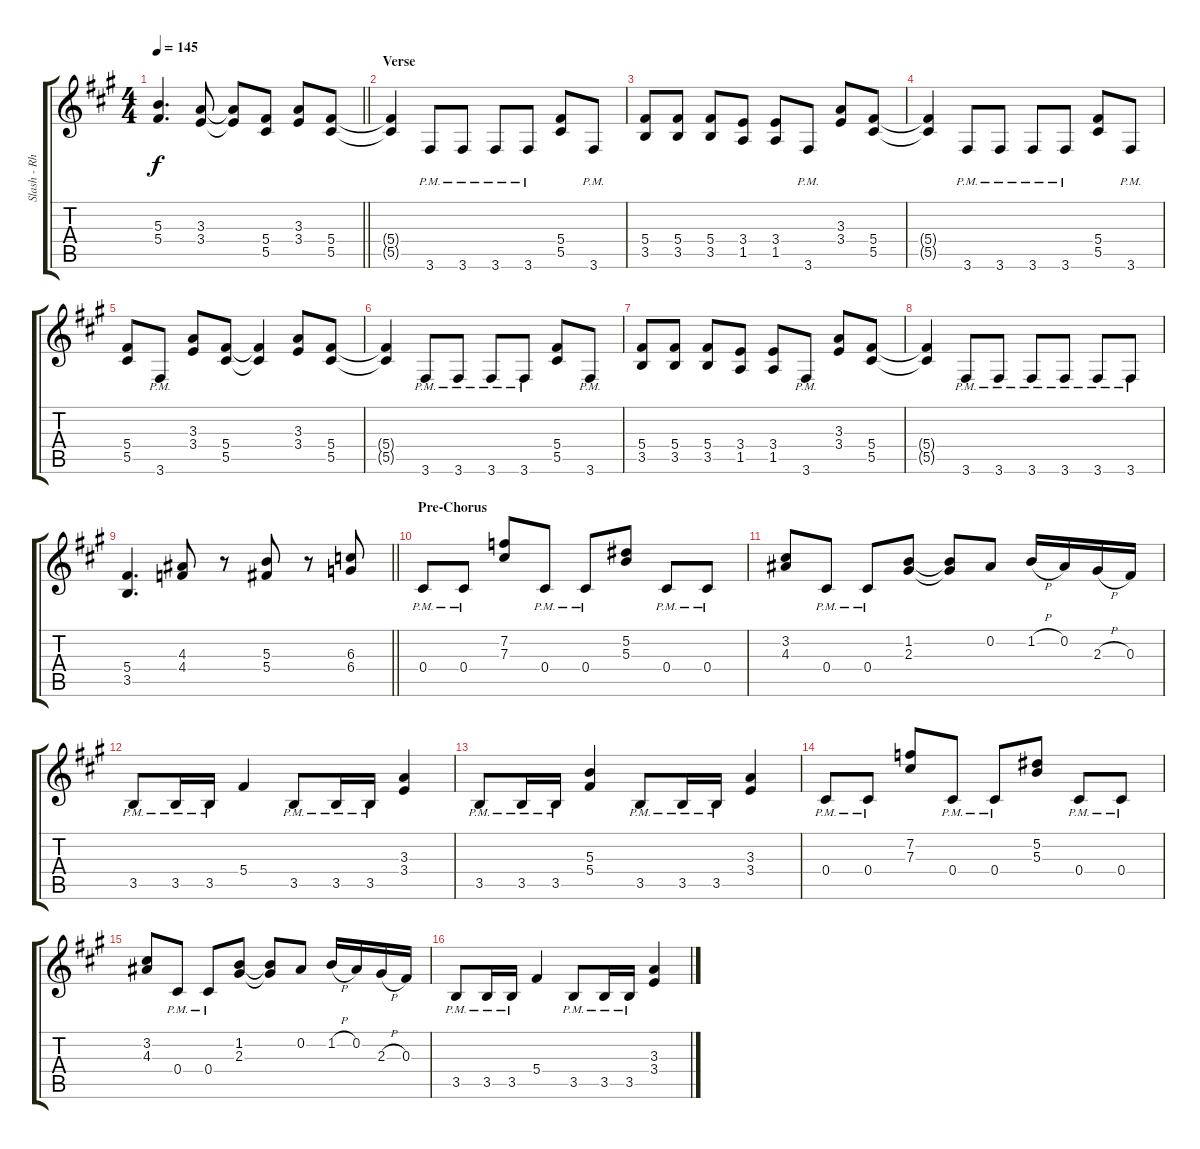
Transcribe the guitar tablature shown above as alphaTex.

\track ("Slash - Rhythm Guitar" "Slash - Rh") {instrument distortionguitar}
\staff {score tabs}
\tuning (Eb4 Bb3 Gb3 Db3 Ab2 Eb2) {hide}
\ts (4 4)
\tempo 145
\clef g2
\barLineRight lightlight
\ks a
(5.3 5.4).4{d dy f} (3.3 3.4).8 (3.3{t} 3.4{t}).8 (5.4 5.5).8 (3.3 3.4).8 (5.4 5.5).8 |
\section ("" "Verse")
(5.4{t} 5.5{t}).4 3.6{pm}.8 3.6{pm}.8 3.6{pm}.8 3.6{pm}.8 (5.4 5.5).8 3.6{pm}.8 |
(5.4 3.5).8 (5.4 3.5).8 (5.4 3.5).8 (3.4 1.5).8 (3.4 1.5).8 3.6{pm}.8 (3.3 3.4).8 (5.4 5.5).8 |
(5.4{t} 5.5{t}).4 3.6{pm}.8 3.6{pm}.8 3.6{pm}.8 3.6{pm}.8 (5.4 5.5).8 3.6{pm}.8 |
(5.4 5.5).8 3.6{pm}.8 (3.3 3.4).8 (5.4 5.5).8 (5.4{t} 5.5{t}).4 (3.3 3.4).8 (5.4 5.5).8 |
(5.4{t} 5.5{t}).4 3.6{pm}.8 3.6{pm}.8 3.6{pm}.8 3.6{pm}.8 (5.4 5.5).8 3.6{pm}.8 |
(5.4 3.5).8 (5.4 3.5).8 (5.4 3.5).8 (3.4 1.5).8 (3.4 1.5).8 3.6{pm}.8 (3.3 3.4).8 (5.4 5.5).8 |
(5.4{t} 5.5{t}).4 3.6{pm}.8 3.6{pm}.8 3.6{pm}.8 3.6{pm}.8 3.6{pm}.8 3.6{pm}.8 |
\barLineRight lightlight
(5.4 3.5).4{d} (4.3 4.4).8 r.8 (5.3 5.4).8 r.8 (6.3 6.4).8 |
\section ("" "Pre-Chorus")
0.4{pm}.8 0.4{pm}.8 (7.2 7.3).8 0.4{pm}.8 0.4{pm}.8 (5.2 5.3).8 0.4{pm}.8 0.4{pm}.8 |
(3.2 4.3).8 0.4{pm}.8 0.4{pm}.8 (1.2 2.3).8 (1.2{t} 2.3{t}).8 0.2.8 1.2{h}.16 0.2.16 2.3{h}.16 0.3.16 |
3.5{pm}.8 3.5{pm}.16 3.5{pm}.16 5.4.4 3.5{pm}.8 3.5{pm}.16 3.5{pm}.16 (3.3 3.4).4 |
3.5{pm}.8 3.5{pm}.16 3.5{pm}.16 (5.3 5.4).4 3.5{pm}.8 3.5{pm}.16 3.5{pm}.16 (3.3 3.4).4 |
0.4{pm}.8 0.4{pm}.8 (7.2 7.3).8 0.4{pm}.8 0.4{pm}.8 (5.2 5.3).8 0.4{pm}.8 0.4{pm}.8 |
(3.2 4.3).8 0.4{pm}.8 0.4{pm}.8 (1.2 2.3).8 (1.2{t} 2.3{t}).8 0.2.8 1.2{h}.16 0.2.16 2.3{h}.16 0.3.16 |
3.5{pm}.8 3.5{pm}.16 3.5{pm}.16 5.4.4 3.5{pm}.8 3.5{pm}.16 3.5{pm}.16 (3.3 3.4).4
